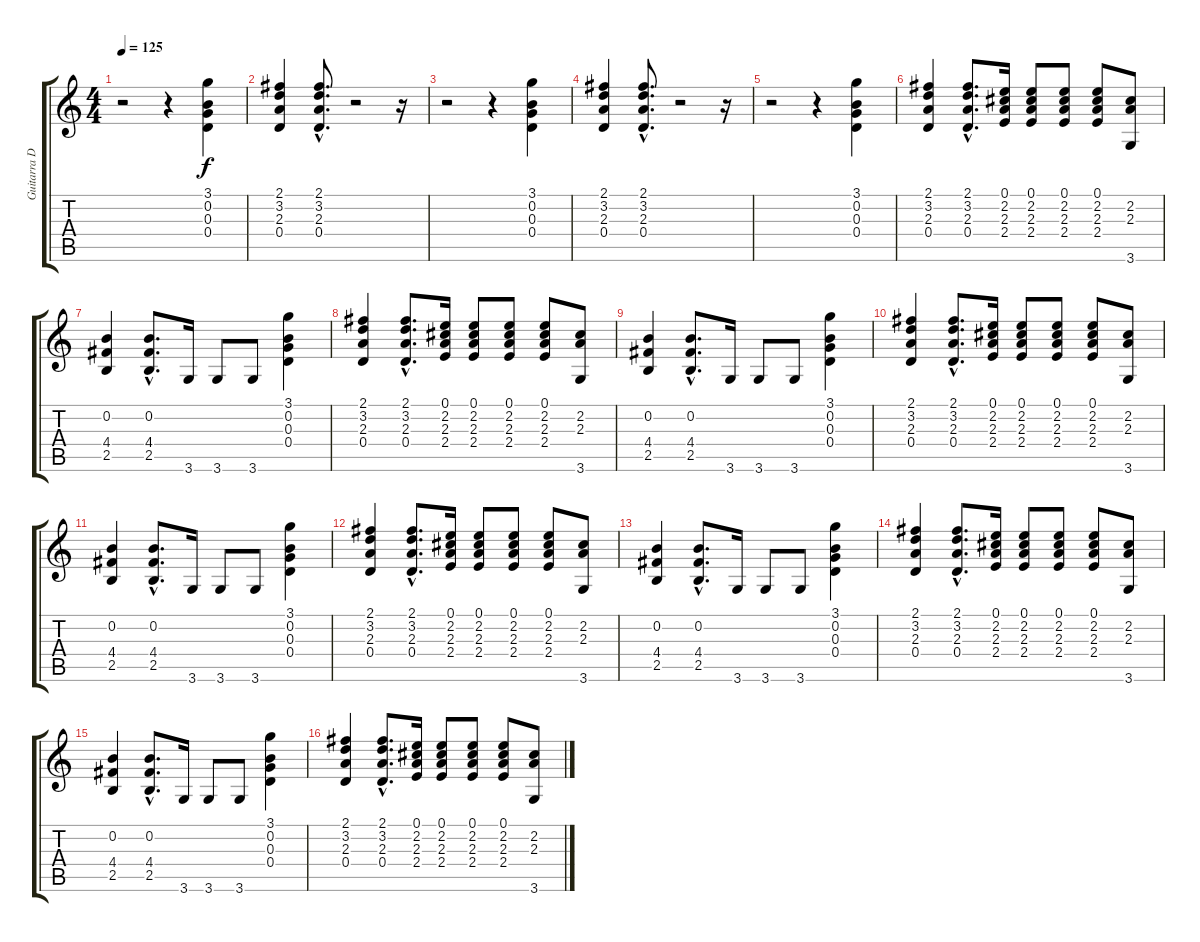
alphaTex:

\track ("Guitarra Distorsión" "Guitarra D") {instrument distortionguitar}
\staff {score tabs}
\tuning (E4 B3 G3 D3 A2 E2) {hide}
\ts (4 4)
\tempo 125
\clef g2
\ks c
r.2{dy f} r.4 (3.1 0.2 0.3 0.4).4 |
(2.1 3.2 2.3 0.4).4 (2.1{hac} 3.2{hac} 2.3{hac} 0.4{hac}).8{d} r.2 r.16 |
r.2 r.4 (3.1 0.2 0.3 0.4).4 |
(2.1 3.2 2.3 0.4).4 (2.1{hac} 3.2{hac} 2.3{hac} 0.4{hac}).8{d} r.2 r.16 |
r.2 r.4 (3.1 0.2 0.3 0.4).4 |
(2.1 3.2 2.3 0.4).4 (2.1{hac} 3.2{hac} 2.3{hac} 0.4{hac}).8{d} (0.1 2.2 2.3 2.4).16 (0.1 2.2 2.3 2.4).8 (0.1 2.2 2.3 2.4).8 (0.1 2.2 2.3 2.4).8 (2.2 2.3 3.6).8 |
(0.2 4.4 2.5).4 (0.2{hac} 4.4{hac} 2.5{hac}).8{d} 3.6.16 3.6.8 3.6.8 (3.1 0.2 0.3 0.4).4 |
(2.1 3.2 2.3 0.4).4 (2.1{hac} 3.2{hac} 2.3{hac} 0.4{hac}).8{d} (0.1 2.2 2.3 2.4).16 (0.1 2.2 2.3 2.4).8 (0.1 2.2 2.3 2.4).8 (0.1 2.2 2.3 2.4).8 (2.2 2.3 3.6).8 |
(0.2 4.4 2.5).4 (0.2{hac} 4.4{hac} 2.5{hac}).8{d} 3.6.16 3.6.8 3.6.8 (3.1 0.2 0.3 0.4).4 |
(2.1 3.2 2.3 0.4).4 (2.1{hac} 3.2{hac} 2.3{hac} 0.4{hac}).8{d} (0.1 2.2 2.3 2.4).16 (0.1 2.2 2.3 2.4).8 (0.1 2.2 2.3 2.4).8 (0.1 2.2 2.3 2.4).8 (2.2 2.3 3.6).8 |
(0.2 4.4 2.5).4 (0.2{hac} 4.4{hac} 2.5{hac}).8{d} 3.6.16 3.6.8 3.6.8 (3.1 0.2 0.3 0.4).4 |
(2.1 3.2 2.3 0.4).4 (2.1{hac} 3.2{hac} 2.3{hac} 0.4{hac}).8{d} (0.1 2.2 2.3 2.4).16 (0.1 2.2 2.3 2.4).8 (0.1 2.2 2.3 2.4).8 (0.1 2.2 2.3 2.4).8 (2.2 2.3 3.6).8 |
(0.2 4.4 2.5).4 (0.2{hac} 4.4{hac} 2.5{hac}).8{d} 3.6.16 3.6.8 3.6.8 (3.1 0.2 0.3 0.4).4 |
(2.1 3.2 2.3 0.4).4 (2.1{hac} 3.2{hac} 2.3{hac} 0.4{hac}).8{d} (0.1 2.2 2.3 2.4).16 (0.1 2.2 2.3 2.4).8 (0.1 2.2 2.3 2.4).8 (0.1 2.2 2.3 2.4).8 (2.2 2.3 3.6).8 |
(0.2 4.4 2.5).4 (0.2{hac} 4.4{hac} 2.5{hac}).8{d} 3.6.16 3.6.8 3.6.8 (3.1 0.2 0.3 0.4).4 |
(2.1 3.2 2.3 0.4).4 (2.1{hac} 3.2{hac} 2.3{hac} 0.4{hac}).8{d} (0.1 2.2 2.3 2.4).16 (0.1 2.2 2.3 2.4).8 (0.1 2.2 2.3 2.4).8 (0.1 2.2 2.3 2.4).8 (2.2 2.3 3.6).8
